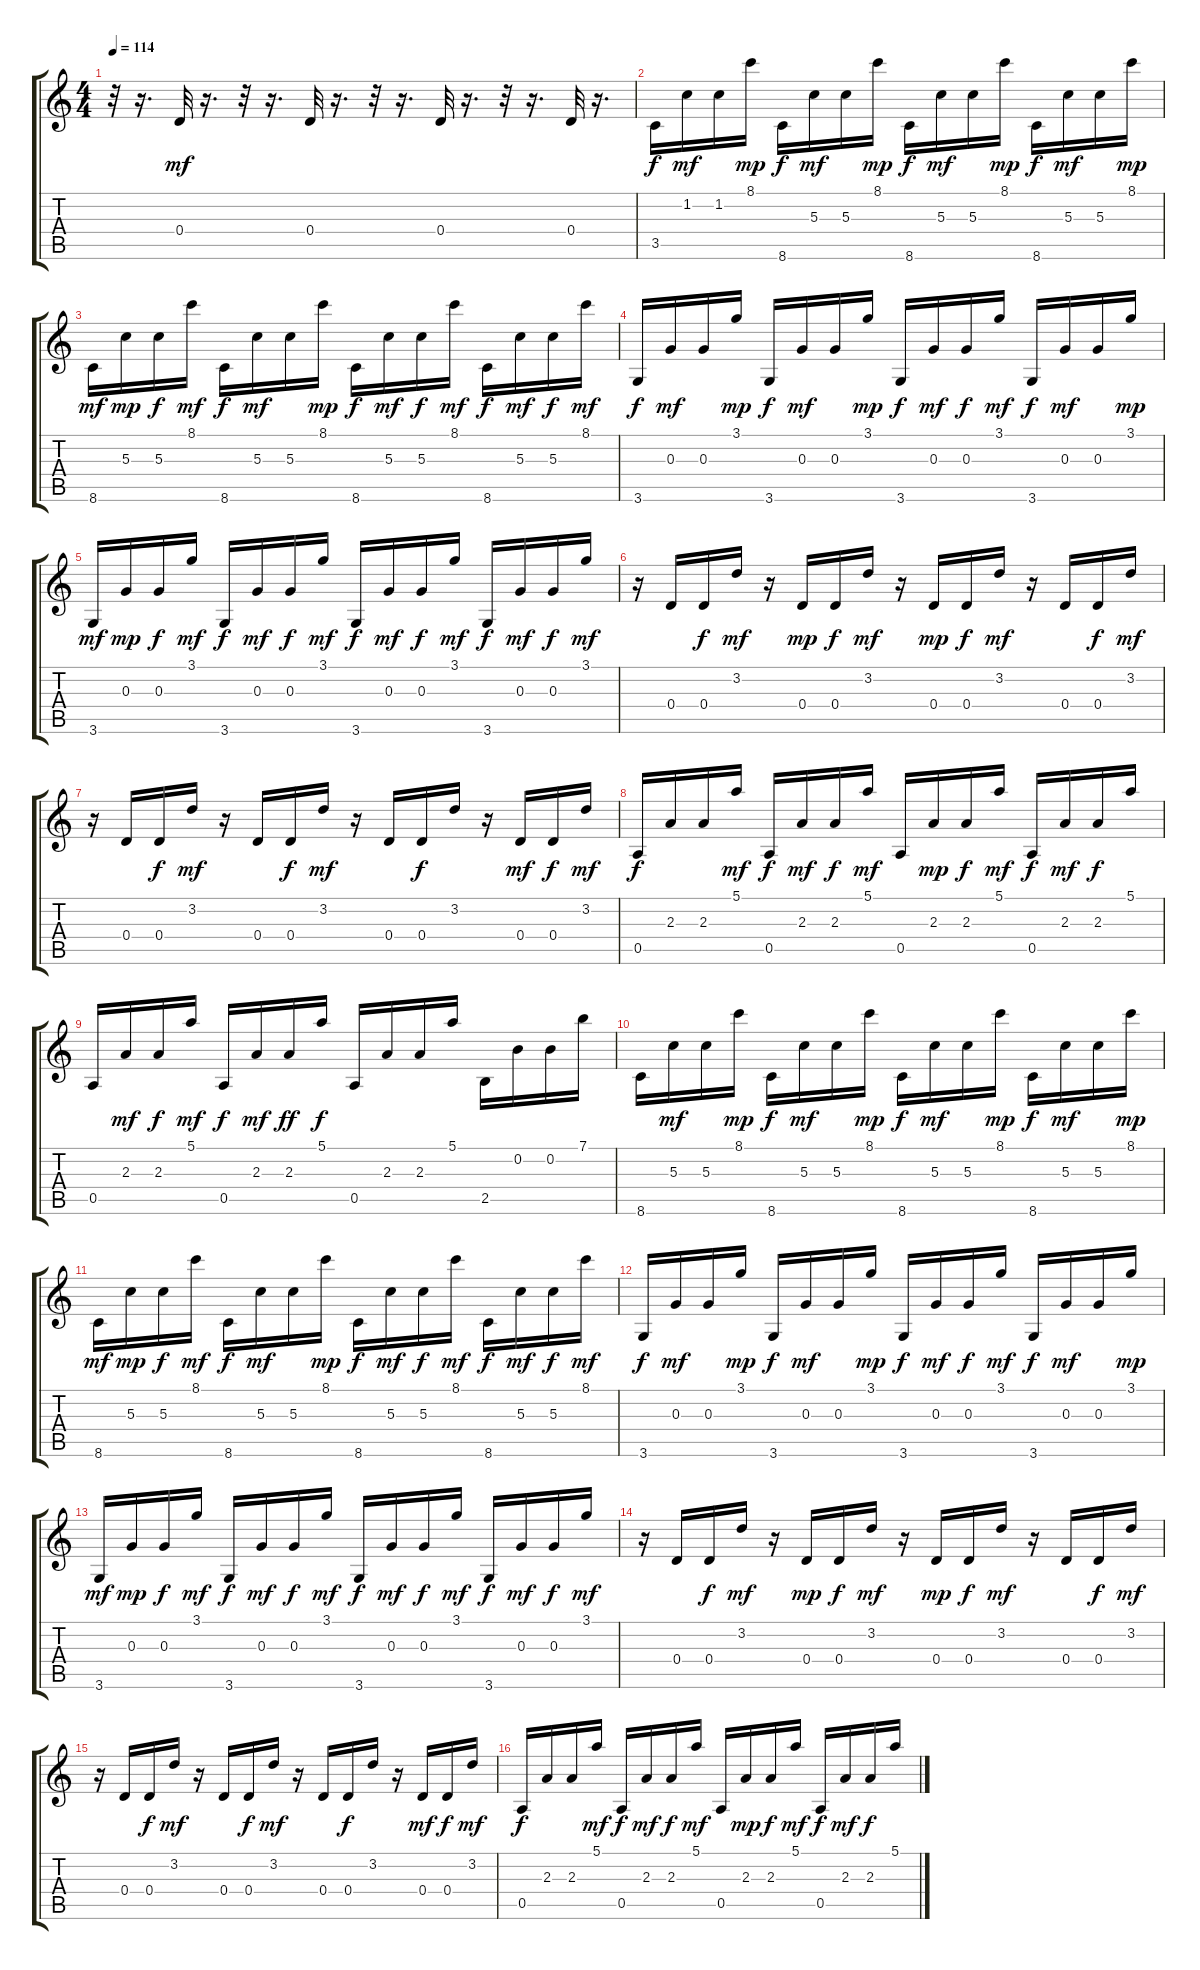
\track "" {instrument electricguitarmuted}
\staff {score tabs}
\tuning (E4 B3 G3 D3 A2 E2) {hide}
\ts (4 4)
\tempo 114
\clef g2
\ks c
r.32{dy mp} r.16{d} 0.4.32{dy mf} r.16{d} r.32 r.16{d} 0.4.32 r.16{d} r.32 r.16{d} 0.4.32 r.16{d} r.32 r.16{d} 0.4.32 r.16{d} |
3.5.16{dy f} 1.2.16{dy mf} 1.2.16 8.1.16{dy mp} 8.6.16{dy f} 5.3.16{dy mf} 5.3.16 8.1.16{dy mp} 8.6.16{dy f} 5.3.16{dy mf} 5.3.16 8.1.16{dy mp} 8.6.16{dy f} 5.3.16{dy mf} 5.3.16 8.1.16{dy mp} |
8.6.16{dy mf} 5.3.16{dy mp} 5.3.16{dy f} 8.1.16{dy mf} 8.6.16{dy f} 5.3.16{dy mf} 5.3.16 8.1.16{dy mp} 8.6.16{dy f} 5.3.16{dy mf} 5.3.16{dy f} 8.1.16{dy mf} 8.6.16{dy f} 5.3.16{dy mf} 5.3.16{dy f} 8.1.16{dy mf} |
3.6.16{dy f} 0.3.16{dy mf} 0.3.16 3.1.16{dy mp} 3.6.16{dy f} 0.3.16{dy mf} 0.3.16 3.1.16{dy mp} 3.6.16{dy f} 0.3.16{dy mf} 0.3.16{dy f} 3.1.16{dy mf} 3.6.16{dy f} 0.3.16{dy mf} 0.3.16 3.1.16{dy mp} |
3.6.16{dy mf} 0.3.16{dy mp} 0.3.16{dy f} 3.1.16{dy mf} 3.6.16{dy f} 0.3.16{dy mf} 0.3.16{dy f} 3.1.16{dy mf} 3.6.16{dy f} 0.3.16{dy mf} 0.3.16{dy f} 3.1.16{dy mf} 3.6.16{dy f} 0.3.16{dy mf} 0.3.16{dy f} 3.1.16{dy mf} |
r.16 0.4.16 0.4.16{dy f} 3.2.16{dy mf} r.16 0.4.16{dy mp} 0.4.16{dy f} 3.2.16{dy mf} r.16 0.4.16{dy mp} 0.4.16{dy f} 3.2.16{dy mf} r.16 0.4.16 0.4.16{dy f} 3.2.16{dy mf} |
r.16 0.4.16 0.4.16{dy f} 3.2.16{dy mf} r.16 0.4.16 0.4.16{dy f} 3.2.16{dy mf} r.16 0.4.16 0.4.16{dy f} 3.2.16 r.16 0.4.16{dy mf} 0.4.16{dy f} 3.2.16{dy mf} |
0.5.16{dy f} 2.3.16 2.3.16 5.1.16{dy mf} 0.5.16{dy f} 2.3.16{dy mf} 2.3.16{dy f} 5.1.16{dy mf} 0.5.16 2.3.16{dy mp} 2.3.16{dy f} 5.1.16{dy mf} 0.5.16{dy f} 2.3.16{dy mf} 2.3.16{dy f} 5.1.16 |
0.5.16 2.3.16{dy mf} 2.3.16{dy f} 5.1.16{dy mf} 0.5.16{dy f} 2.3.16{dy mf} 2.3.16{dy ff} 5.1.16{dy f} 0.5.16 2.3.16 2.3.16 5.1.16 2.5.16 0.2.16 0.2.16 7.1.16 |
8.6.16 5.3.16{dy mf} 5.3.16 8.1.16{dy mp} 8.6.16{dy f} 5.3.16{dy mf} 5.3.16 8.1.16{dy mp} 8.6.16{dy f} 5.3.16{dy mf} 5.3.16 8.1.16{dy mp} 8.6.16{dy f} 5.3.16{dy mf} 5.3.16 8.1.16{dy mp} |
8.6.16{dy mf} 5.3.16{dy mp} 5.3.16{dy f} 8.1.16{dy mf} 8.6.16{dy f} 5.3.16{dy mf} 5.3.16 8.1.16{dy mp} 8.6.16{dy f} 5.3.16{dy mf} 5.3.16{dy f} 8.1.16{dy mf} 8.6.16{dy f} 5.3.16{dy mf} 5.3.16{dy f} 8.1.16{dy mf} |
3.6.16{dy f} 0.3.16{dy mf} 0.3.16 3.1.16{dy mp} 3.6.16{dy f} 0.3.16{dy mf} 0.3.16 3.1.16{dy mp} 3.6.16{dy f} 0.3.16{dy mf} 0.3.16{dy f} 3.1.16{dy mf} 3.6.16{dy f} 0.3.16{dy mf} 0.3.16 3.1.16{dy mp} |
3.6.16{dy mf} 0.3.16{dy mp} 0.3.16{dy f} 3.1.16{dy mf} 3.6.16{dy f} 0.3.16{dy mf} 0.3.16{dy f} 3.1.16{dy mf} 3.6.16{dy f} 0.3.16{dy mf} 0.3.16{dy f} 3.1.16{dy mf} 3.6.16{dy f} 0.3.16{dy mf} 0.3.16{dy f} 3.1.16{dy mf} |
r.16 0.4.16 0.4.16{dy f} 3.2.16{dy mf} r.16 0.4.16{dy mp} 0.4.16{dy f} 3.2.16{dy mf} r.16 0.4.16{dy mp} 0.4.16{dy f} 3.2.16{dy mf} r.16 0.4.16 0.4.16{dy f} 3.2.16{dy mf} |
r.16 0.4.16 0.4.16{dy f} 3.2.16{dy mf} r.16 0.4.16 0.4.16{dy f} 3.2.16{dy mf} r.16 0.4.16 0.4.16{dy f} 3.2.16 r.16 0.4.16{dy mf} 0.4.16{dy f} 3.2.16{dy mf} |
0.5.16{dy f} 2.3.16 2.3.16 5.1.16{dy mf} 0.5.16{dy f} 2.3.16{dy mf} 2.3.16{dy f} 5.1.16{dy mf} 0.5.16 2.3.16{dy mp} 2.3.16{dy f} 5.1.16{dy mf} 0.5.16{dy f} 2.3.16{dy mf} 2.3.16{dy f} 5.1.16
